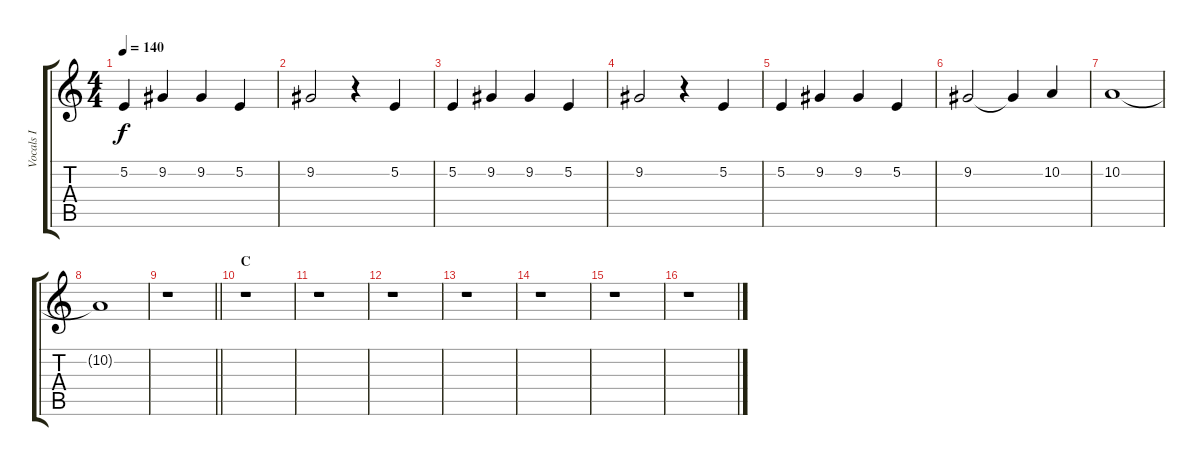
\track ("Vocals I" "Vocals I") {instrument voiceoohs}
\staff {score tabs}
\tuning (E4 B3 G3 D3 A2 E2) {hide}
\ts (4 4)
\tempo 140
\clef g2
\ks c
5.2.4{dy f} 9.2.4 9.2.4 5.2.4 |
9.2.2 r.4 5.2.4 |
5.2.4 9.2.4 9.2.4 5.2.4 |
9.2.2 r.4 5.2.4 |
5.2.4 9.2.4 9.2.4 5.2.4 |
9.2.2 9.2{t}.4 10.2.4 |
10.2.1 |
10.2{t}.1 |
\barLineRight lightlight
r.1 |
\section ("" "C")
r.1 |
r.1 |
r.1 |
r.1 |
r.1 |
r.1 |
r.1
